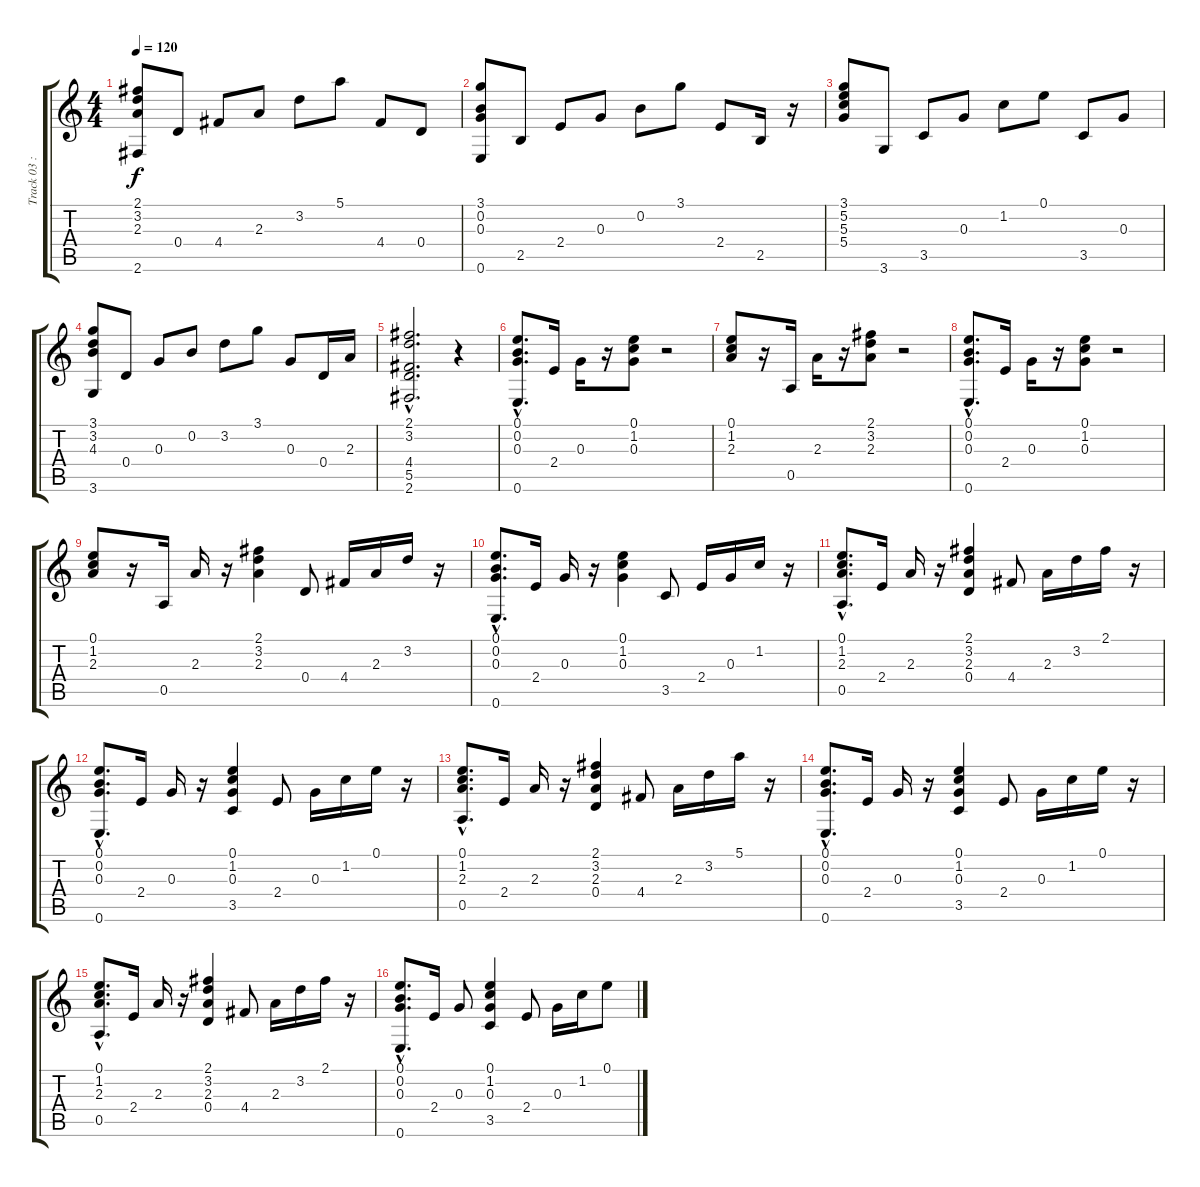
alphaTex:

\track ("Track 03 : unspecified" "Track 03 :") {instrument acousticguitarsteel}
\staff {score tabs}
\tuning (E4 B3 G3 D3 A2 E2) {hide}
\ts (4 4)
\tempo 120
\clef g2
\ks c
(2.1 3.2 2.3 2.6).8{dy f} 0.4.8 4.4.8 2.3.8 3.2.8 5.1.8 4.4.8 0.4.8 |
(3.1 0.2 0.3 0.6).8 2.5.8 2.4.8 0.3.8 0.2.8 3.1.8 2.4.8 2.5.16 r.16 |
(3.1 5.2 5.3 5.4).8 3.6.8 3.5.8 0.3.8 1.2.8 0.1.8 3.5.8 0.3.8 |
(3.1 3.2 4.3 3.6).8 0.4.8 0.3.8 0.2.8 3.2.8 3.1.8 0.3.8 0.4.16 2.3.16 |
(2.1{hac} 3.2{hac} 4.4{hac} 5.5{hac} 2.6{hac}).2{d} r.4 |
(0.1{hac} 0.2{hac} 0.3{hac} 0.6{hac}).8{d} 2.4.16 0.3.16 r.16 (0.1 1.2 0.3).8 r.2 |
(0.1 1.2 2.3).8 r.16 0.5.16 2.3.16 r.16 (2.1 3.2 2.3).8 r.2 |
(0.1{hac} 0.2{hac} 0.3{hac} 0.6{hac}).8{d} 2.4.16 0.3.16 r.16 (0.1 1.2 0.3).8 r.2 |
(0.1 1.2 2.3).8 r.16 0.5.16 2.3.16 r.16 (2.1 3.2 2.3).4 0.4.8 4.4.16 2.3.16 3.2.16 r.16 |
(0.1{hac} 0.2{hac} 0.3{hac} 0.6{hac}).8{d} 2.4.16 0.3.16 r.16 (0.1 1.2 0.3).4 3.5.8 2.4.16 0.3.16 1.2.16 r.16 |
(0.1{hac} 1.2{hac} 2.3{hac} 0.5{hac}).8{d} 2.4.16 2.3.16 r.16 (2.1 3.2 2.3 0.4).4 4.4.8 2.3.16 3.2.16 2.1.16 r.16 |
(0.1{hac} 0.2{hac} 0.3{hac} 0.6{hac}).8{d} 2.4.16 0.3.16 r.16 (0.1 1.2 0.3 3.5).4 2.4.8 0.3.16 1.2.16 0.1.16 r.16 |
(0.1{hac} 1.2{hac} 2.3{hac} 0.5{hac}).8{d} 2.4.16 2.3.16 r.16 (2.1 3.2 2.3 0.4).4 4.4.8 2.3.16 3.2.16 5.1.16 r.16 |
(0.1{hac} 0.2{hac} 0.3{hac} 0.6{hac}).8{d} 2.4.16 0.3.16 r.16 (0.1 1.2 0.3 3.5).4 2.4.8 0.3.16 1.2.16 0.1.16 r.16 |
(0.1{hac} 1.2{hac} 2.3{hac} 0.5{hac}).8{d} 2.4.16 2.3.16 r.16 (2.1 3.2 2.3 0.4).4 4.4.8 2.3.16 3.2.16 2.1.16 r.16 |
(0.1{hac} 0.2{hac} 0.3{hac} 0.6{hac}).8{d} 2.4.16 0.3.8 (0.1 1.2 0.3 3.5).4 2.4.8 0.3.16 1.2.16 0.1.8
